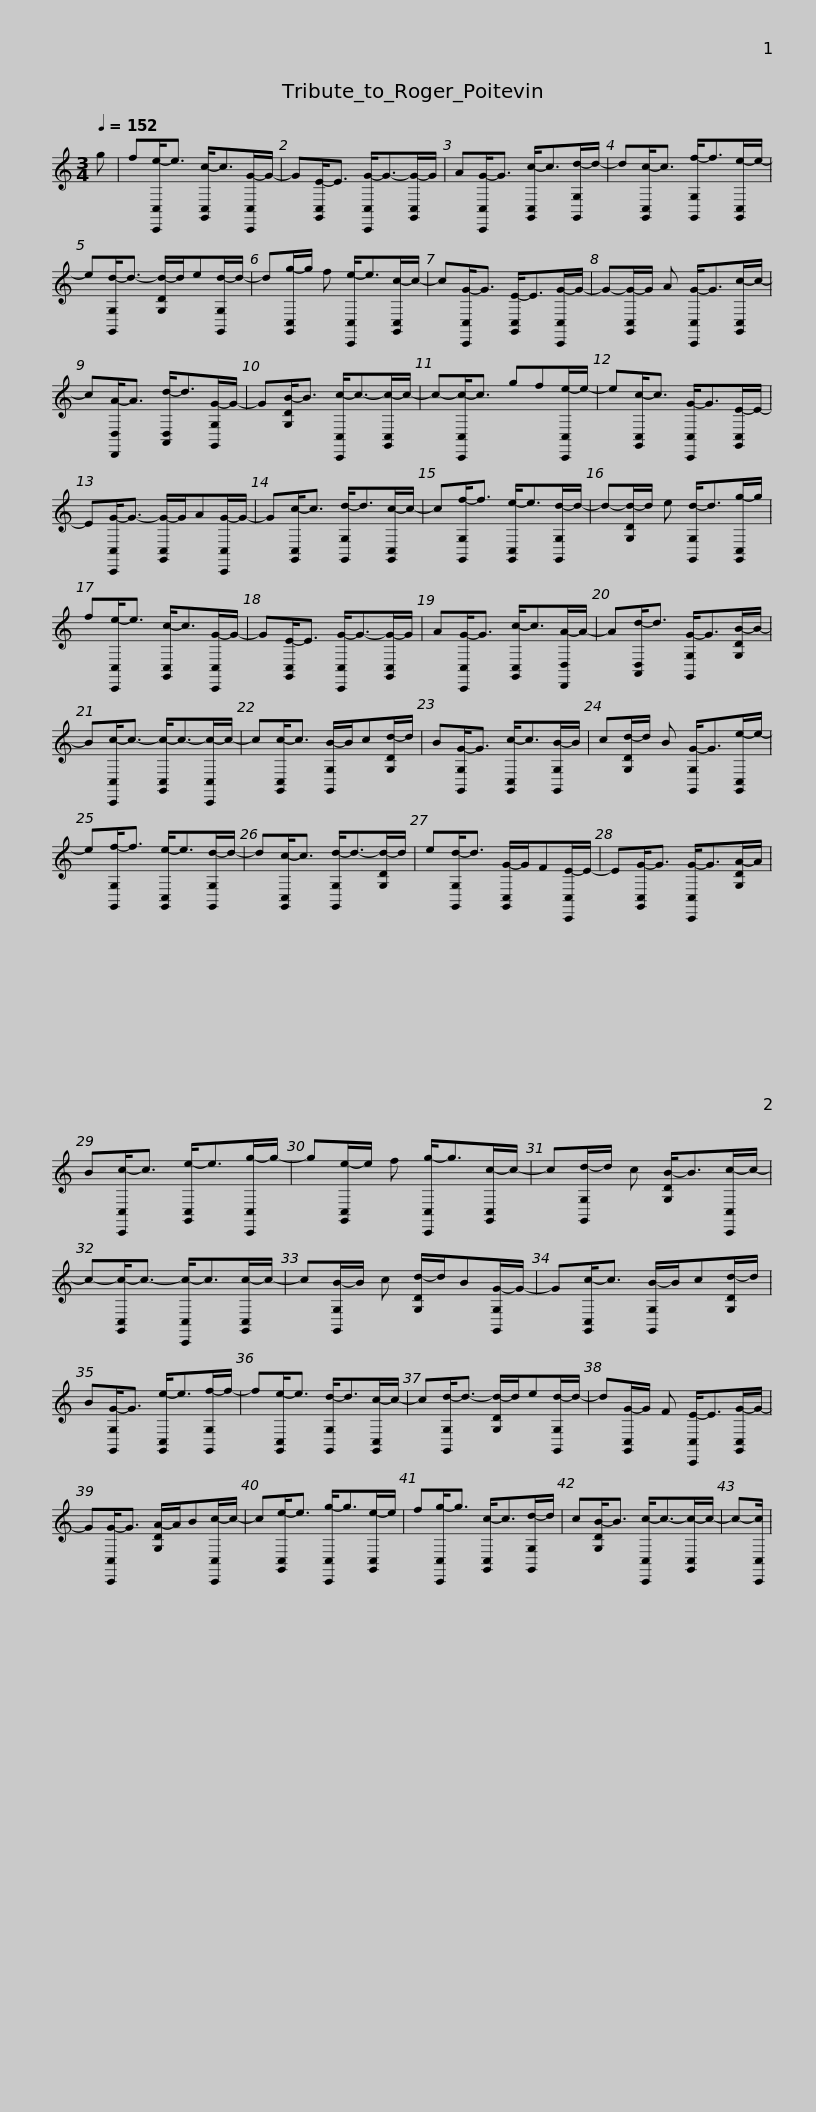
X:1
L:1/8
Q:1/4=152
M:3/4
I:linebreak $
K:C
V:1 treble
V:1
 g | f[C,,C,e-]<e [G,,C,c-]<c[C,,C,G-]/G/- | G[G,,C,E-]<E [C,,C,G-]<G-[G,,C,G-]/G/ | A[C,,C,G-]<G [G,,C,c-]<c[G,,G,d-]/d/- | d[G,,C,c-]<c [G,,G,f-]<f[G,,C,e-]/e/- |$ %5
 e[G,,G,d-]<d- [G,Dd-]/d/e[G,,G,d-]/d/- | d[G,,C,g-]/g/ f [C,,C,e-]<e[G,,C,c-]/c/- | c[C,,C,G-]<G [G,,C,E-]<E[C,,C,G-]/G/- | G-[G,,C,G-]/G/ A [C,,C,G-]<G[G,,C,c-]/c/- |$ c[D,,D,A-]<A [A,,D,d-]<d[G,,G,G-]/G/- | %10
 G[G,DB-]<B [C,,C,c-]<c-[G,,C,c-]/c/- | c-[C,,C,c-]<c gf[C,,C,e-]/e/- | e[G,,C,c-]<c [C,,C,G-]<G[G,,C,E-]/E/- | E[C,,C,G-]<G- [G,,C,G-]/G/A[C,,C,G-]/G/- |$ G[G,,C,c-]<c [G,,G,d-]<d[G,,C,c-]/c/- | %15
 c[G,,G,f-]<f [G,,C,e-]<e[G,,G,d-]/d/- | d-[G,Dd-]/d/ e [G,,G,d-]<d[G,,C,g-]/g/ | f[C,,C,e-]<e [G,,C,c-]<c[C,,C,G-]/G/- | G[G,,C,E-]<E [C,,C,G-]<G-[G,,C,G-]/G/ |$ A[C,,C,G-]<G [G,,C,c-]<c[D,,D,A-]/A/- | %20
 A[A,,D,d-]<d [G,,G,G-]<G[G,DB-]/B/- | B[C,,C,c-]<c- [G,,C,c-]<c-[C,,C,c-]/c/- | c[G,,C,c-]<c [G,,G,B-]/B/c[G,Dd-]/d/ | B[G,,G,G-]<G [G,,C,c-]<c[G,,G,B-]/B/ |$ c[G,Dd-]/d/ B [G,,G,G-]<G[G,,C,e-]/e/- | %25
 e[G,,G,f-]<f [G,,C,e-]<e[G,,G,d-]/d/- | d[G,,C,c-]<c [G,,G,d-]<d-[G,Dd-]/d/ | e[G,,G,d-]<d [G,,C,G-]/G/F[C,,C,E-]/E/- | E[G,,C,G-]<G [C,,C,G-]<G[G,DA-]/A/ |$ B[C,,C,c-]<c [G,,C,e-]<e[C,,C,g-]/g/- | %30
 g[G,,C,e-]/e/ f [C,,C,g-]<g[G,,C,c-]/c/- | c[G,,G,d-]/d/ c [G,DB-]<B[C,,C,c-]/c/- | c-[G,,C,c-]<c- [C,,C,c-]<c[G,,C,c-]/c/- |$ c[G,,G,B-]/B/ c [G,Dd-]/d/B[G,,G,G-]/G/- | G[G,,C,c-]<c [G,,G,B-]/B/c[G,Dd-]/d/ | %35
 B[G,,G,G-]<G [G,,C,e-]<e[G,,G,f-]/f/- | f[G,,C,e-]<e [G,,G,d-]<d[G,,C,c-]/c/- |$ c[G,,G,d-]<d- [G,Dd-]/d/e[G,,G,d-]/d/- | d[G,,C,G-]/G/ F [C,,C,E-]<E[G,,C,G-]/G/- | G[C,,C,G-]<G [G,DA-]/A/B[C,,C,c-]/c/- | %40
 c[G,,C,e-]<e [C,,C,g-]<g[G,,C,e-]/e/ |$ f[C,,C,g-]<g [G,,C,c-]<c[G,,G,d-]/d/ | c[G,DB-]<B [C,,C,c-]<c-[G,,C,c-]/c/- | c-[C,,C,c]/ | %44
